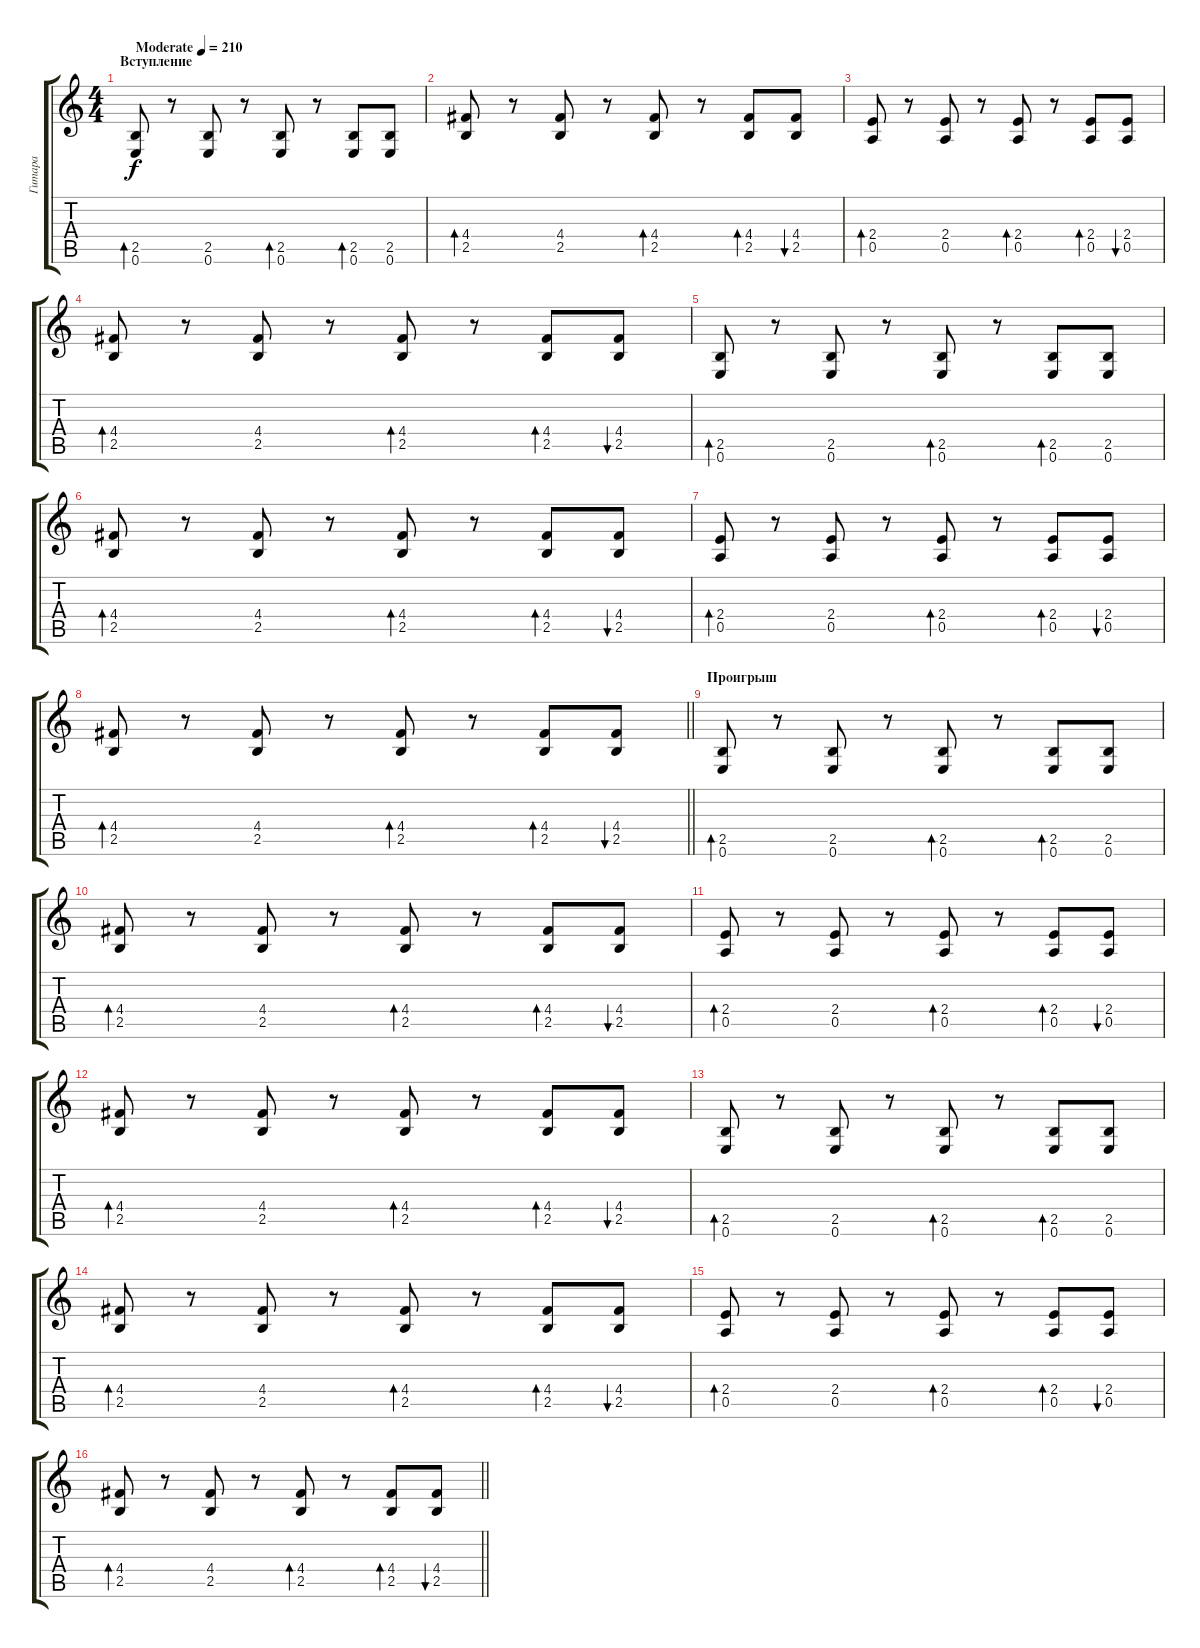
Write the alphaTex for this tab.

\track ("Гитара" "Гитара") {instrument distortionguitar}
\staff {score tabs}
\tuning (E4 B3 G3 D3 A2 E2) {hide}
\ts (4 4)
\section ("" "Вступление")
\tempo (210 "Moderate")
\clef g2
\ks c
(2.5 0.6).8{bd 60 dy f instrument distortionguitar} r.8 (2.5 0.6).8 r.8 (2.5 0.6).8{bd 60} r.8 (2.5 0.6).8{bd 60} (2.5 0.6).8 |
(4.4 2.5).8{bd 60} r.8 (4.4 2.5).8 r.8 (4.4 2.5).8{bd 60} r.8 (4.4 2.5).8{bd 60} (4.4 2.5).8{bu 60} |
(2.4 0.5).8{bd 60} r.8 (2.4 0.5).8 r.8 (2.4 0.5).8{bd 60} r.8 (2.4 0.5).8{bd 60} (2.4 0.5).8{bu 60} |
(4.4 2.5).8{bd 60} r.8 (4.4 2.5).8 r.8 (4.4 2.5).8{bd 60} r.8 (4.4 2.5).8{bd 60} (4.4 2.5).8{bu 60} |
(2.5 0.6).8{bd 60} r.8 (2.5 0.6).8 r.8 (2.5 0.6).8{bd 60} r.8 (2.5 0.6).8{bd 60} (2.5 0.6).8 |
(4.4 2.5).8{bd 60} r.8 (4.4 2.5).8 r.8 (4.4 2.5).8{bd 60} r.8 (4.4 2.5).8{bd 60} (4.4 2.5).8{bu 60} |
(2.4 0.5).8{bd 60} r.8 (2.4 0.5).8 r.8 (2.4 0.5).8{bd 60} r.8 (2.4 0.5).8{bd 60} (2.4 0.5).8{bu 60} |
\barLineRight lightlight
(4.4 2.5).8{bd 60} r.8 (4.4 2.5).8 r.8 (4.4 2.5).8{bd 60} r.8 (4.4 2.5).8{bd 60} (4.4 2.5).8{bu 60} |
\section ("" "Проигрыш")
(2.5 0.6).8{bd 60} r.8 (2.5 0.6).8 r.8 (2.5 0.6).8{bd 60} r.8 (2.5 0.6).8{bd 60} (2.5 0.6).8 |
(4.4 2.5).8{bd 60} r.8 (4.4 2.5).8 r.8 (4.4 2.5).8{bd 60} r.8 (4.4 2.5).8{bd 60} (4.4 2.5).8{bu 60} |
(2.4 0.5).8{bd 60} r.8 (2.4 0.5).8 r.8 (2.4 0.5).8{bd 60} r.8 (2.4 0.5).8{bd 60} (2.4 0.5).8{bu 60} |
(4.4 2.5).8{bd 60} r.8 (4.4 2.5).8 r.8 (4.4 2.5).8{bd 60} r.8 (4.4 2.5).8{bd 60} (4.4 2.5).8{bu 60} |
(2.5 0.6).8{bd 60} r.8 (2.5 0.6).8 r.8 (2.5 0.6).8{bd 60} r.8 (2.5 0.6).8{bd 60} (2.5 0.6).8 |
(4.4 2.5).8{bd 60} r.8 (4.4 2.5).8 r.8 (4.4 2.5).8{bd 60} r.8 (4.4 2.5).8{bd 60} (4.4 2.5).8{bu 60} |
(2.4 0.5).8{bd 60} r.8 (2.4 0.5).8 r.8 (2.4 0.5).8{bd 60} r.8 (2.4 0.5).8{bd 60} (2.4 0.5).8{bu 60} |
\barLineRight lightlight
(4.4 2.5).8{bd 60} r.8 (4.4 2.5).8 r.8 (4.4 2.5).8{bd 60} r.8 (4.4 2.5).8{bd 60} (4.4 2.5).8{bu 60}
